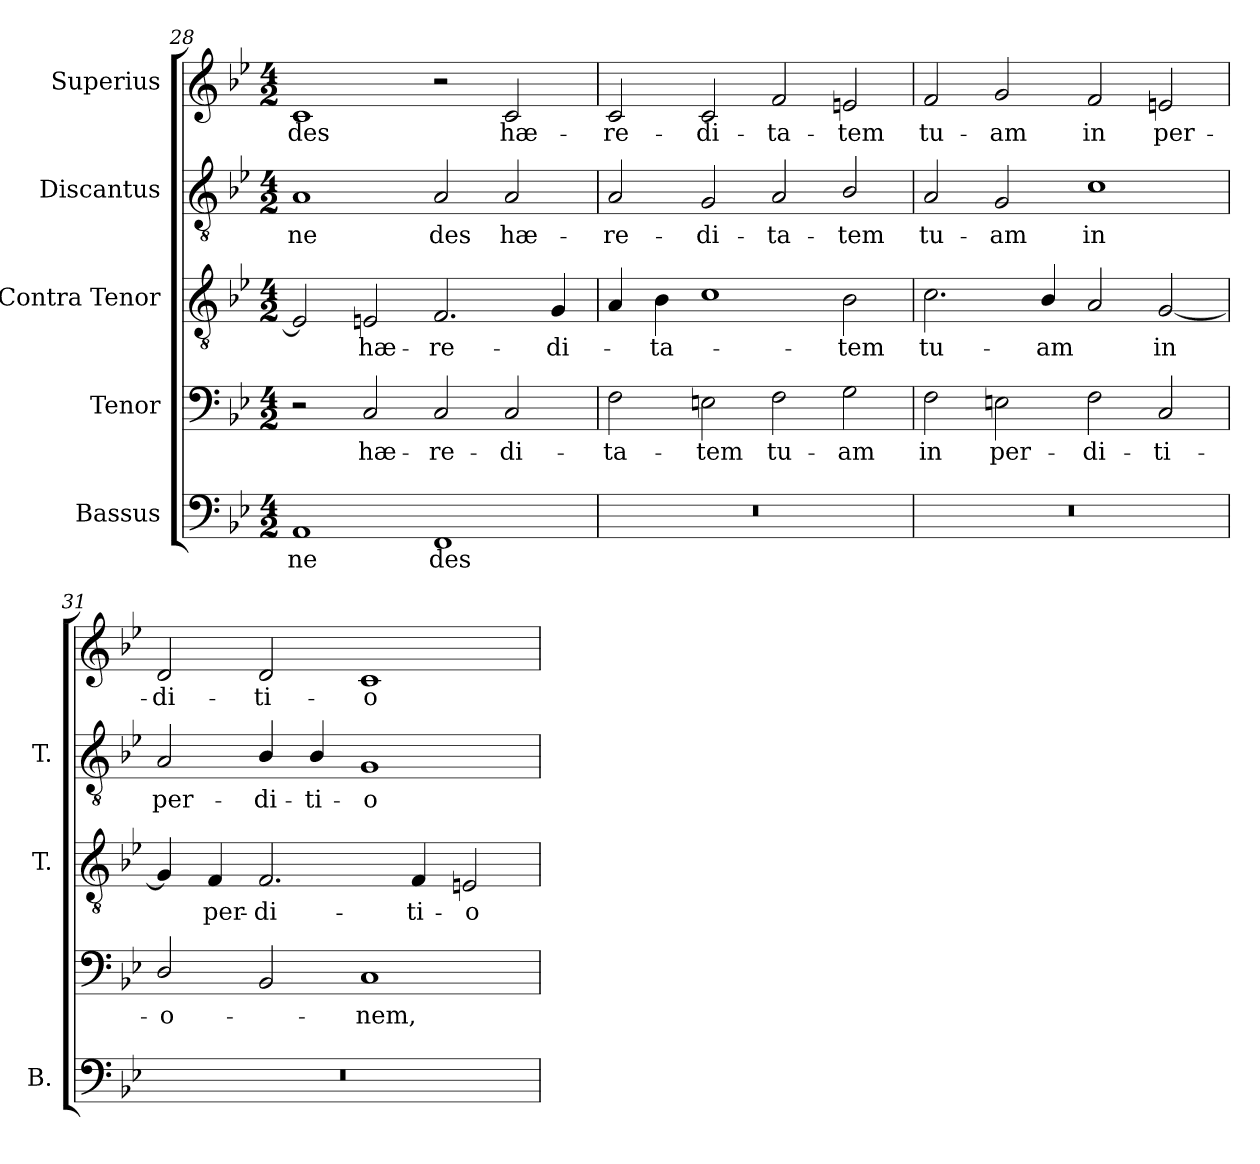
**kern	**text	**kern	**text	**kern	**text	**kern	**text	**kern	**text
*part5	*part5	*part4	*part4	*part3	*part3	*part2	*part2	*part1	*part1
*staff5	*staff5	*staff4	*staff4	*staff3	*staff3	*staff2	*staff2	*staff1	*staff1
*I"Bassus	*	*I"Tenor	*	*I"Contra Tenor	*	*I"Discantus	*	*I"Superius	*
*I'B.	*	*	*	*I'T.	*	*I'T.	*	*	*
!!LO:LB:g=z
*clefF4	*	*clefF4	*	*clefGv2	*	*clefGv2	*	*clefG2	*
*	*	*	*	*ITrd7c12	*	*ITrd7c12	*	*	*
*k[b-e-]	*	*k[b-e-]	*	*k[b-e-]	*	*k[b-e-]	*	*k[b-e-]	*
*B-:	*	*B-:	*	*B-:	*	*B-:	*	*B-:	*
*M4/2	*	*M4/2	*	*M4/2	*	*M4/2	*	*M4/2	*
=28	=28	=28	=28	=28	=28	=28	=28	=28	=28
!	!LO:LY:b:color=#000000	!	!	!	!	!	!	!	!
!	!	!	!	!	!	!	!LO:LY:b:color=#000000	!	!
!	!	!	!	!	!	!	!	!	!LO:LY:b:color=#000000
1AAi	ne	2r	.	2EEi/]	.	1AAi	ne	1ci	des
!	!	!	!LO:LY:b:color=#000000	!	!	!	!	!	!
!	!	!	!	!	!LO:LY:b:color=#000000	!	!	!	!
.	.	2Ci/	hæ-	2EEni/	hæ-	.	.	.	.
!	!LO:LY:b:color=#000000	!	!	!	!	!	!	!	!
!	!	!	!LO:LY:b:color=#000000	!	!	!	!	!	!
!	!	!	!	!	!LO:LY:b:color=#000000	!	!	!	!
!	!	!	!	!	!	!	!LO:LY:b:color=#000000	!	!
1FFi	des	2Ci/	-re-	2.FFi/	-re-	2AAi/	des	2r	.
!	!	!	!LO:LY:b:color=#000000	!	!	!	!	!	!
!	!	!	!	!	!	!	!LO:LY:b:color=#000000	!	!
!	!	!	!	!	!	!	!	!	!LO:LY:b:color=#000000
.	.	2Ci/	-di-	.	.	2AAi/	hæ-	2ci/	hæ-
!	!	!	!	!	!LO:LY:b:color=#000000	!	!	!	!
.	.	.	.	4GGi/	-di-	.	.	.	.
=29	=29	=29	=29	=29	=29	=29	=29	=29	=29
!LO:N:vis=1	!	!	!	!	!	!	!	!	!
!	!	!	!LO:LY:b:color=#000000	!	!	!	!	!	!
!	!	!	!	!	!	!	!LO:LY:b:color=#000000	!	!
!	!	!	!	!	!	!	!	!	!LO:LY:b:color=#000000
0r	.	2Fi\	-ta-	4AAi/	.	2AAi/	-re-	2ci/	-re-
!	!	!	!	!	!LO:LY:b:color=#000000	!	!	!	!
.	.	.	.	4BB-i\	-ta-	.	.	.	.
!	!	!	!LO:LY:b:color=#000000	!	!	!	!	!	!
!	!	!	!	!	!	!	!LO:LY:b:color=#000000	!	!
!	!	!	!	!	!	!	!	!	!LO:LY:b:color=#000000
.	.	2Eni\	-tem	1Ci	.	2GGi/	-di-	2ci/	-di-
!	!	!	!LO:LY:b:color=#000000	!	!	!	!	!	!
!	!	!	!	!	!	!	!LO:LY:b:color=#000000	!	!
!	!	!	!	!	!	!	!	!	!LO:LY:b:color=#000000
.	.	2Fi\	tu-	.	.	2AAi/	-ta-	2fi/	-ta-
!	!	!	!LO:LY:b:color=#000000	!	!	!	!	!	!
!	!	!	!	!	!LO:LY:b:color=#000000	!	!	!	!
!	!	!	!	!	!	!	!LO:LY:b:color=#000000	!	!
!	!	!	!	!	!	!	!	!	!LO:LY:b:color=#000000
.	.	2Gi\	-am	2BB-i\	-tem	2BB-i/	-tem	2eni/	-tem
=30	=30	=30	=30	=30	=30	=30	=30	=30	=30
!LO:N:vis=1	!	!	!	!	!	!	!	!	!
!	!	!	!LO:LY:b:color=#000000	!	!	!	!	!	!
!	!	!	!	!	!LO:LY:b:color=#000000	!	!	!	!
!	!	!	!	!	!	!	!LO:LY:b:color=#000000	!	!
!	!	!	!	!	!	!	!	!	!LO:LY:b:color=#000000
0r	.	2Fi\	in	2.Ci\	tu-	2AAi/	tu-	2fi/	tu-
!	!	!	!LO:LY:b:color=#000000	!	!	!	!	!	!
!	!	!	!	!	!	!	!LO:LY:b:color=#000000	!	!
!	!	!	!	!	!	!	!	!	!LO:LY:b:color=#000000
.	.	2Eni\	per-	.	.	2GGi/	-am	2gi/	-am
!	!	!	!	!	!LO:LY:b:color=#000000	!	!	!	!
.	.	.	.	4BB-i/	-am	.	.	.	.
!	!	!	!LO:LY:b:color=#000000	!	!	!	!	!	!
!	!	!	!	!	!	!	!LO:LY:b:color=#000000	!	!
!	!	!	!	!	!	!	!	!	!LO:LY:b:color=#000000
.	.	2Fi\	-di-	2AAi/	.	1Ci	in	2fi/	in
!	!	!	!LO:LY:b:color=#000000	!	!	!	!	!	!
!	!	!	!	!	!LO:LY:b:color=#000000	!	!	!	!
!	!	!	!	!	!	!	!	!	!LO:LY:b:color=#000000
.	.	2Ci/	-ti-	[<2GGi/	in	.	.	2eni/	per-
=31	=31	=31	=31	=31	=31	=31	=31	=31	=31
!LO:N:vis=1	!	!	!	!	!	!	!	!	!
!	!	!	!LO:LY:b:color=#000000	!	!	!	!	!	!
!	!	!	!	!	!	!	!LO:LY:b:color=#000000	!	!
!	!	!	!	!	!	!	!	!	!LO:LY:b:color=#000000
0r	.	2Di/	-o-	4GGi/]	.	2AAi/	per-	2di/	-di-
!	!	!	!	!	!LO:LY:b:color=#000000	!	!	!	!
.	.	.	.	4FFi/	per-	.	.	.	.
!	!	!	!	!	!LO:LY:b:color=#000000	!	!	!	!
!	!	!	!	!	!	!	!LO:LY:b:color=#000000	!	!
!	!	!	!	!	!	!	!	!	!LO:LY:b:color=#000000
.	.	2BB-i/	.	2.FFi/	-di-	4BB-i/	-di-	2di/	-ti-
!	!	!	!	!	!	!	!LO:LY:b:color=#000000	!	!
.	.	.	.	.	.	4BB-i/	-ti-	.	.
!	!	!	!LO:LY:b:color=#000000	!	!	!	!	!	!
!	!	!	!	!	!	!	!LO:LY:b:color=#000000	!	!
!	!	!	!	!	!	!	!	!	!LO:LY:b:color=#000000
.	.	1Ci	-nem,	.	.	1GGi	-o-	1ci	-o-
!	!	!	!	!	!LO:LY:b:color=#000000	!	!	!	!
.	.	.	.	4FFi/	-ti-	.	.	.	.
!	!	!	!	!	!LO:LY:b:color=#000000	!	!	!	!
.	.	.	.	2EEni/	-o-	.	.	.	.
=	=	=	=	=	=	=	=	=	=
*-	*-	*-	*-	*-	*-	*-	*-	*-	*-
